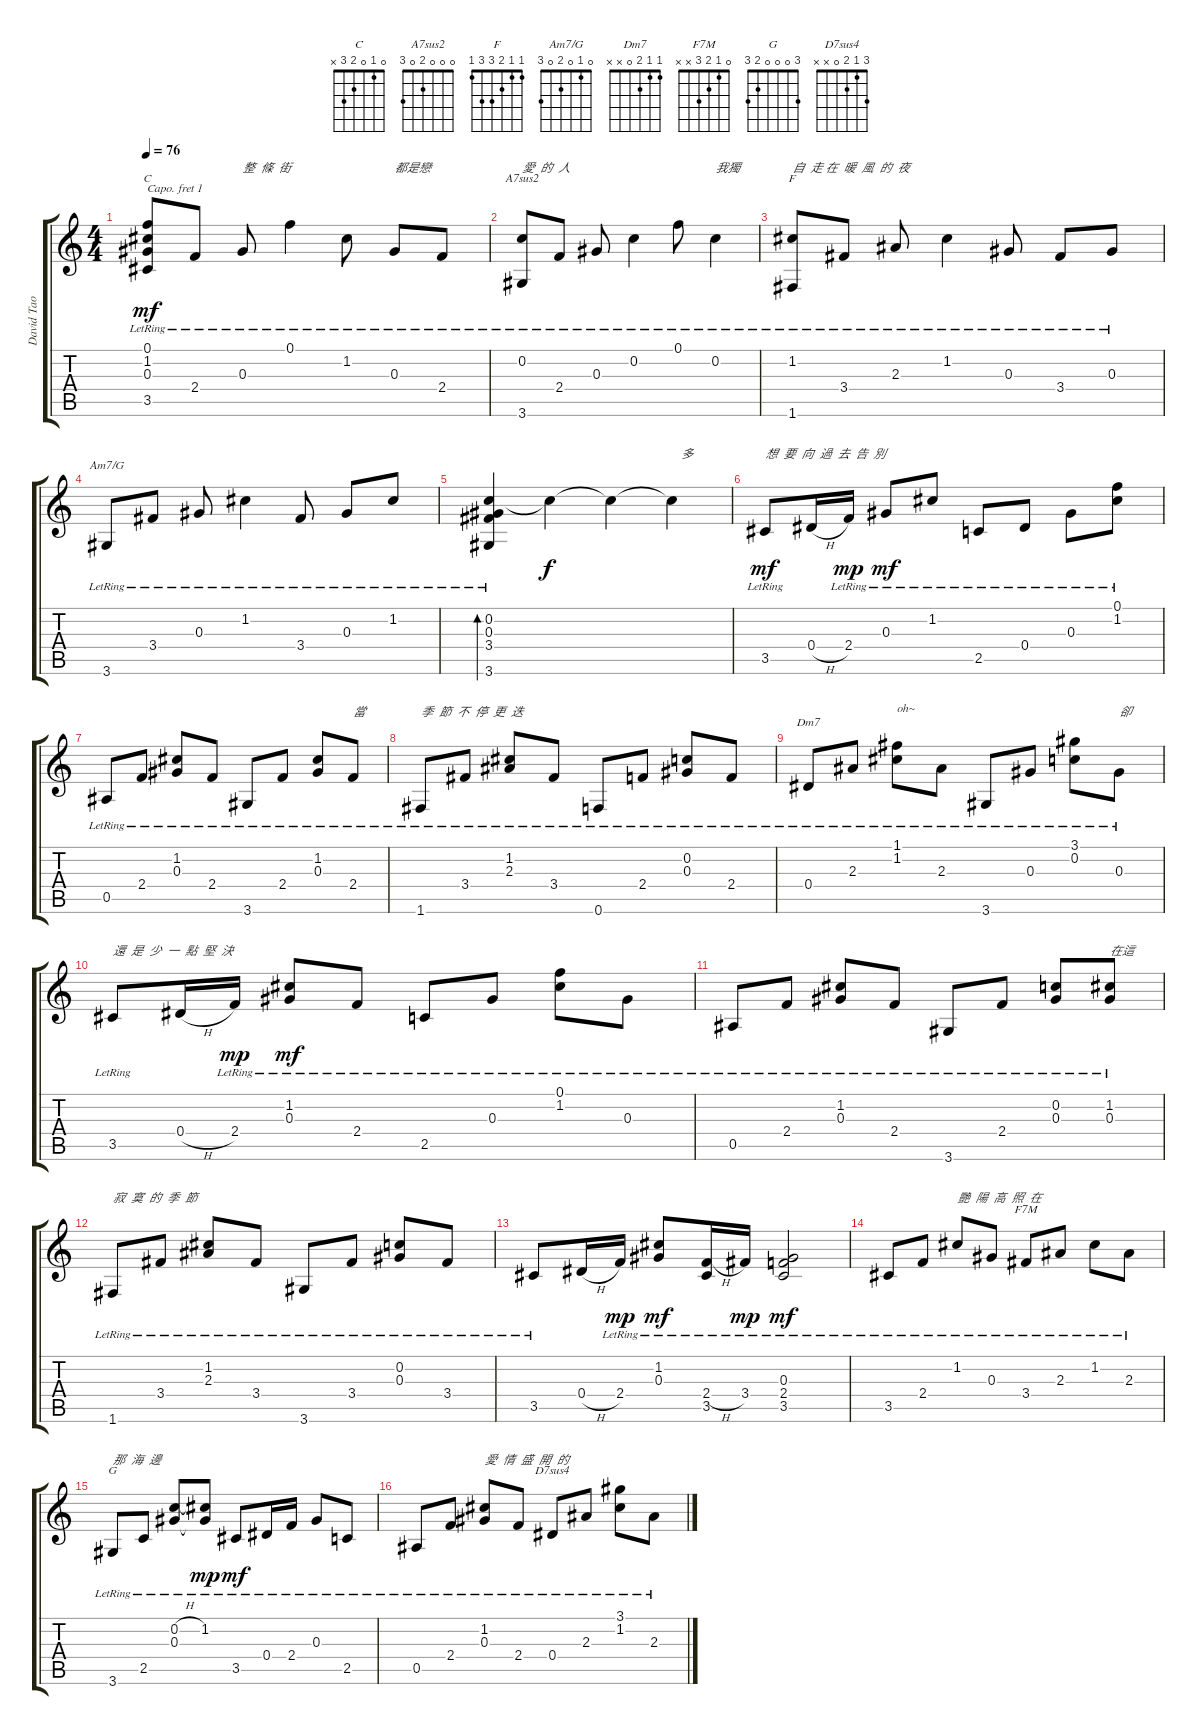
\track ("David Tao" "David Tao") {instrument acousticguitarsteel}
\staff {score tabs}
\capo 1
\tuning (E4 B3 G3 D3 A2 E2) {hide}
\chord ("C" 0 1 0 2 3 x)
\chord ("A7sus2" 0 0 0 2 0 3)
\chord ("F" 1 1 2 3 3 1)
\chord ("Am7/G" 0 1 0 2 0 3)
\chord ("Dm7" 1 1 2 0 x x)
\chord ("F7M" 0 1 2 3 x x)
\chord ("G" 3 0 0 0 2 3)
\chord ("D7sus4" 3 1 2 0 x x)
\ts (4 4)
\tempo 76
\clef g2
\ks c
(0.1{lr} 1.2{lr} 0.3{lr} 3.5{lr}).8{ch "C" dy mf} 2.4{lr}.8 0.3{lr}.8{txt "整  條  街"} 0.1{lr}.4 1.2{lr}.8 0.3{lr}.8{txt "都是戀"} 2.4{lr}.8 |
(0.2{lr} 3.6{lr}).8{ch "A7sus2" txt "愛  的  人　"} 2.4{lr}.8 0.3{lr}.8 0.2{lr}.4 0.1{lr}.8 0.2{lr}.4{txt "我獨"} |
(1.2{lr} 1.6{lr}).8{ch "F" txt "自  走 在  暖  風  的  夜"} 3.4{lr}.8 2.3{lr}.8 1.2{lr}.4 0.3{lr}.8 3.4{lr}.8 0.3{lr}.8 |
3.6{lr}.8{ch "Am7/G"} 3.4{lr}.8 0.3{lr}.8 1.2{lr}.4 3.4{lr}.8 0.3{lr}.8 1.2{lr}.8 |
(0.2{lr} 0.3{lr} 3.4{lr} 3.6{lr}).4{bd 240} 0.2{t}.4{dy f} 0.2{t}.4 0.2{t}.4{txt "   多"} |
3.5{lr}.8{txt "想  要  向  過  去  告  別" dy mf} 0.4{h}.16 2.4{lr}.16{dy mp} 0.3{lr}.8{dy mf} 1.2{lr}.8 2.5{lr}.8 0.4{lr}.8 0.3{lr}.8 (0.1{lr} 1.2{lr}).8 |
0.5{lr}.8 2.4{lr}.8 (1.2{lr} 0.3{lr}).8 2.4{lr}.8 3.6{lr}.8 2.4{lr}.8 (1.2{lr} 0.3{lr}).8 2.4{lr}.8{txt "當"} |
1.6{lr}.8{txt "季  節  不  停  更  迭"} 3.4{lr}.8 (1.2{lr} 2.3{lr}).8 3.4{lr}.8 0.6{lr}.8 2.4{lr}.8 (0.2{lr} 0.3{lr}).8 2.4{lr}.8 |
0.4{lr}.8{ch "Dm7"} 2.3{lr}.8 (1.1{lr} 1.2{lr}).8{txt "oh~"} 2.3{lr}.8 3.6{lr}.8 0.3{lr}.8 (3.1{lr} 0.2{lr}).8 0.3{lr}.8{txt "卻"} |
3.5{lr}.8{txt "還  是  少  一  點  堅  決"} 0.4{h}.16 2.4{lr}.16{dy mp} (1.2{lr} 0.3{lr}).8{dy mf} 2.4{lr}.8 2.5{lr}.8 0.3{lr}.8 (0.1{lr} 1.2{lr}).8 0.3{lr}.8 |
0.5{lr}.8 2.4{lr}.8 (1.2{lr} 0.3{lr}).8 2.4{lr}.8 3.6{lr}.8 2.4{lr}.8 (0.2{lr} 0.3{lr}).8 (1.2{lr} 0.3{lr}).8{txt "在這"} |
1.6{lr}.8{txt "寂  寞  的  季  節"} 3.4{lr}.8 (1.2{lr} 2.3{lr}).8 3.4{lr}.8 3.6{lr}.8 3.4{lr}.8 (0.2{lr} 0.3{lr}).8 3.4{lr}.8 |
3.5{lr}.8 0.4{h}.16 2.4{lr}.16{dy mp} (1.2{lr} 0.3{lr}).8{dy mf} (2.4{h} 3.5{lr}).16 3.4{lr}.16{dy mp} (0.3{lr} 2.4{lr} 3.5{lr}).2{dy mf} |
3.5{lr}.8 2.4{lr}.8 1.2{lr}.8{txt "艷  陽  高  照  在"} 0.3{lr}.8 3.4{lr}.8{ch "F7M"} 2.3{lr}.8 1.2{lr}.8 2.3{lr}.8 |
3.6{lr}.8{ch "G" txt "那  海  邊"} 2.5{lr}.8 (0.2{h} 0.3{lr}).8 (1.2{lr} 0.3{t}).8{dy mp} 3.5{lr}.8{dy mf} 0.4{lr}.16 2.4{lr}.16 0.3{lr}.8 2.5{lr}.8 |
0.5{lr}.8 2.4{lr}.8 (1.2{lr} 0.3{lr}).8{txt "愛  情  盛  開  的"} 2.4{lr}.8 0.4{lr}.8{ch "D7sus4"} 2.3{lr}.8 (3.1{lr} 1.2{lr}).8 2.3{lr}.8
